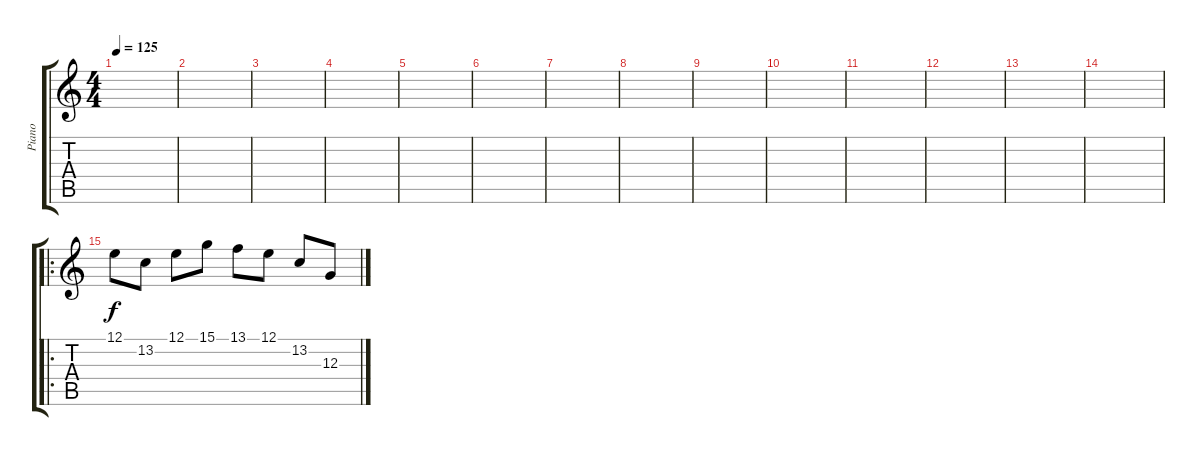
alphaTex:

\track ("Piano" "Piano") {instrument acousticgrandpiano}
\staff {score tabs}
\tuning (E4 B3 G3 D3 A2 E2) {hide}
\ts (4 4)
\tempo 125
\clef g2
\ks c
|
|
|
|
|
|
|
|
|
|
|
|
|
|
\ro
12.1.8 13.2.8 12.1.8 15.1.8 13.1.8 12.1.8 13.2.8 12.3.8
